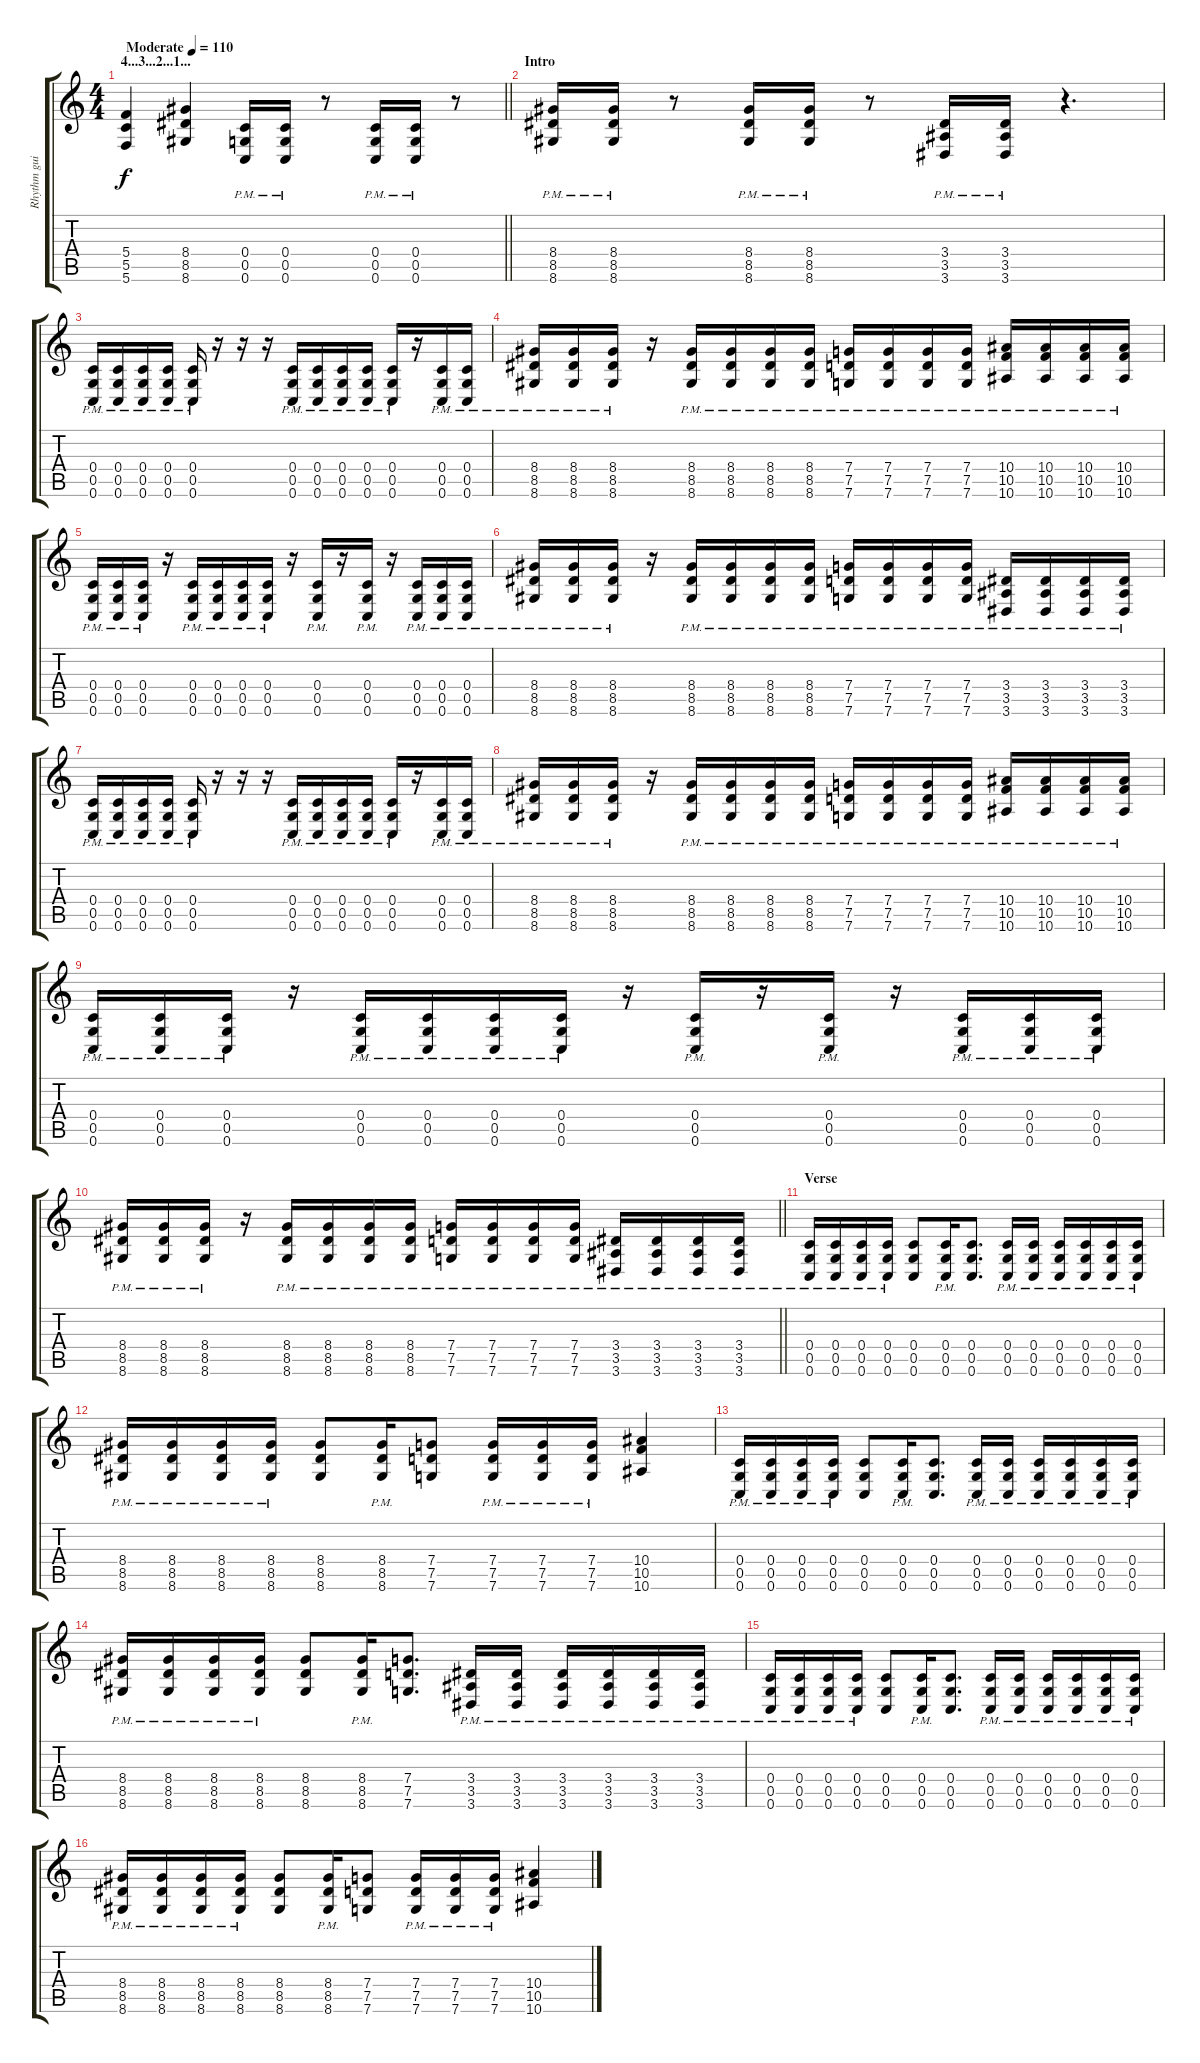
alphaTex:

\track ("Rhythm guitar" "Rhythm gui") {instrument distortionguitar}
\staff {score tabs}
\tuning (D4 A3 F3 C3 G2 C2) {hide}
\ts (4 4)
\section ("" "4...3...2...1...")
\tempo (110 "Moderate")
\clef g2
\barLineRight lightlight
\ks c
(5.4 5.5 5.6).4{dy f instrument distortionguitar} (8.4 8.5 8.6).4 (0.4{pm} 0.5{pm} 0.6{pm}).16 (0.4{pm} 0.5{pm} 0.6{pm}).16 r.8 (0.4{pm} 0.5{pm} 0.6{pm}).16 (0.4{pm} 0.5{pm} 0.6{pm}).16 r.8 |
\section ("" "Intro")
(8.4{pm} 8.5{pm} 8.6{pm}).16 (8.4{pm} 8.5{pm} 8.6{pm}).16 r.8 (8.4{pm} 8.5{pm} 8.6{pm}).16 (8.4{pm} 8.5{pm} 8.6{pm}).16 r.8 (3.4{pm} 3.5{pm} 3.6{pm}).16 (3.4{pm} 3.5{pm} 3.6{pm}).16 r.4{d} |
(0.4{pm} 0.5{pm} 0.6{pm}).16 (0.4{pm} 0.5{pm} 0.6{pm}).16 (0.4{pm} 0.5{pm} 0.6{pm}).16 (0.4{pm} 0.5{pm} 0.6{pm}).16 (0.4{pm} 0.5{pm} 0.6{pm}).16 r.16 r.16 r.16 (0.4{pm} 0.5{pm} 0.6{pm}).16 (0.4{pm} 0.5{pm} 0.6{pm}).16 (0.4{pm} 0.5{pm} 0.6{pm}).16 (0.4{pm} 0.5{pm} 0.6{pm}).16 (0.4{pm} 0.5{pm} 0.6{pm}).16 r.16 (0.4{pm} 0.5{pm} 0.6{pm}).16 (0.4{pm} 0.5{pm} 0.6{pm}).16 |
(8.4{pm} 8.5{pm} 8.6{pm}).16 (8.4{pm} 8.5{pm} 8.6{pm}).16 (8.4{pm} 8.5{pm} 8.6{pm}).16 r.16 (8.4{pm} 8.5{pm} 8.6{pm}).16 (8.4{pm} 8.5{pm} 8.6{pm}).16 (8.4{pm} 8.5{pm} 8.6{pm}).16 (8.4{pm} 8.5{pm} 8.6{pm}).16 (7.4{pm} 7.5{pm} 7.6{pm}).16 (7.4{pm} 7.5{pm} 7.6{pm}).16 (7.4{pm} 7.5{pm} 7.6{pm}).16 (7.4{pm} 7.5{pm} 7.6{pm}).16 (10.4{pm} 10.5{pm} 10.6{pm}).16 (10.4{pm} 10.5{pm} 10.6{pm}).16 (10.4{pm} 10.5{pm} 10.6{pm}).16 (10.4{pm} 10.5{pm} 10.6{pm}).16 |
(0.4{pm} 0.5{pm} 0.6{pm}).16 (0.4{pm} 0.5{pm} 0.6{pm}).16 (0.4{pm} 0.5{pm} 0.6{pm}).16 r.16 (0.4{pm} 0.5{pm} 0.6{pm}).16 (0.4{pm} 0.5{pm} 0.6{pm}).16 (0.4{pm} 0.5{pm} 0.6{pm}).16 (0.4{pm} 0.5{pm} 0.6{pm}).16 r.16 (0.4{pm} 0.5{pm} 0.6{pm}).16 r.16 (0.4{pm} 0.5{pm} 0.6{pm}).16 r.16 (0.4{pm} 0.5{pm} 0.6{pm}).16 (0.4{pm} 0.5{pm} 0.6{pm}).16 (0.4{pm} 0.5{pm} 0.6{pm}).16 |
(8.4{pm} 8.5{pm} 8.6{pm}).16 (8.4{pm} 8.5{pm} 8.6{pm}).16 (8.4{pm} 8.5{pm} 8.6{pm}).16 r.16 (8.4{pm} 8.5{pm} 8.6{pm}).16 (8.4{pm} 8.5{pm} 8.6{pm}).16 (8.4{pm} 8.5{pm} 8.6{pm}).16 (8.4{pm} 8.5{pm} 8.6{pm}).16 (7.4{pm} 7.5{pm} 7.6{pm}).16 (7.4{pm} 7.5{pm} 7.6{pm}).16 (7.4{pm} 7.5{pm} 7.6{pm}).16 (7.4{pm} 7.5{pm} 7.6{pm}).16 (3.4{pm} 3.5{pm} 3.6{pm}).16 (3.4{pm} 3.5{pm} 3.6{pm}).16 (3.4{pm} 3.5{pm} 3.6{pm}).16 (3.4{pm} 3.5{pm} 3.6{pm}).16 |
(0.4{pm} 0.5{pm} 0.6{pm}).16 (0.4{pm} 0.5{pm} 0.6{pm}).16 (0.4{pm} 0.5{pm} 0.6{pm}).16 (0.4{pm} 0.5{pm} 0.6{pm}).16 (0.4{pm} 0.5{pm} 0.6{pm}).16 r.16 r.16 r.16 (0.4{pm} 0.5{pm} 0.6{pm}).16 (0.4{pm} 0.5{pm} 0.6{pm}).16 (0.4{pm} 0.5{pm} 0.6{pm}).16 (0.4{pm} 0.5{pm} 0.6{pm}).16 (0.4{pm} 0.5{pm} 0.6{pm}).16 r.16 (0.4{pm} 0.5{pm} 0.6{pm}).16 (0.4{pm} 0.5{pm} 0.6{pm}).16 |
(8.4{pm} 8.5{pm} 8.6{pm}).16 (8.4{pm} 8.5{pm} 8.6{pm}).16 (8.4{pm} 8.5{pm} 8.6{pm}).16 r.16 (8.4{pm} 8.5{pm} 8.6{pm}).16 (8.4{pm} 8.5{pm} 8.6{pm}).16 (8.4{pm} 8.5{pm} 8.6{pm}).16 (8.4{pm} 8.5{pm} 8.6{pm}).16 (7.4{pm} 7.5{pm} 7.6{pm}).16 (7.4{pm} 7.5{pm} 7.6{pm}).16 (7.4{pm} 7.5{pm} 7.6{pm}).16 (7.4{pm} 7.5{pm} 7.6{pm}).16 (10.4{pm} 10.5{pm} 10.6{pm}).16 (10.4{pm} 10.5{pm} 10.6{pm}).16 (10.4{pm} 10.5{pm} 10.6{pm}).16 (10.4{pm} 10.5{pm} 10.6{pm}).16 |
(0.4{pm} 0.5{pm} 0.6{pm}).16 (0.4{pm} 0.5{pm} 0.6{pm}).16 (0.4{pm} 0.5{pm} 0.6{pm}).16 r.16 (0.4{pm} 0.5{pm} 0.6{pm}).16 (0.4{pm} 0.5{pm} 0.6{pm}).16 (0.4{pm} 0.5{pm} 0.6{pm}).16 (0.4{pm} 0.5{pm} 0.6{pm}).16 r.16 (0.4{pm} 0.5{pm} 0.6{pm}).16 r.16 (0.4{pm} 0.5{pm} 0.6{pm}).16 r.16 (0.4{pm} 0.5{pm} 0.6{pm}).16 (0.4{pm} 0.5{pm} 0.6{pm}).16 (0.4{pm} 0.5{pm} 0.6{pm}).16 |
\barLineRight lightlight
(8.4{pm} 8.5{pm} 8.6{pm}).16 (8.4{pm} 8.5{pm} 8.6{pm}).16 (8.4{pm} 8.5{pm} 8.6{pm}).16 r.16 (8.4{pm} 8.5{pm} 8.6{pm}).16 (8.4{pm} 8.5{pm} 8.6{pm}).16 (8.4{pm} 8.5{pm} 8.6{pm}).16 (8.4{pm} 8.5{pm} 8.6{pm}).16 (7.4{pm} 7.5{pm} 7.6{pm}).16 (7.4{pm} 7.5{pm} 7.6{pm}).16 (7.4{pm} 7.5{pm} 7.6{pm}).16 (7.4{pm} 7.5{pm} 7.6{pm}).16 (3.4{pm} 3.5{pm} 3.6{pm}).16 (3.4{pm} 3.5{pm} 3.6{pm}).16 (3.4{pm} 3.5{pm} 3.6{pm}).16 (3.4{pm} 3.5{pm} 3.6{pm}).16 |
\section ("" "Verse")
(0.4{pm} 0.5{pm} 0.6{pm}).16 (0.4{pm} 0.5{pm} 0.6{pm}).16 (0.4{pm} 0.5{pm} 0.6{pm}).16 (0.4{pm} 0.5{pm} 0.6{pm}).16 (0.4 0.5 0.6).8 (0.4{pm} 0.5{pm} 0.6{pm}).16 (0.4 0.5 0.6).8{d} (0.4{pm} 0.5{pm} 0.6{pm}).16 (0.4{pm} 0.5{pm} 0.6{pm}).16 (0.4{pm} 0.5{pm} 0.6{pm}).16 (0.4{pm} 0.5{pm} 0.6{pm}).16 (0.4{pm} 0.5{pm} 0.6{pm}).16 (0.4{pm} 0.5{pm} 0.6{pm}).16 |
(8.4{pm} 8.5{pm} 8.6{pm}).16 (8.4{pm} 8.5{pm} 8.6{pm}).16 (8.4{pm} 8.5{pm} 8.6{pm}).16 (8.4{pm} 8.5{pm} 8.6{pm}).16 (8.4 8.5 8.6).8 (8.4{pm} 8.5{pm} 8.6{pm}).16 (7.4 7.5 7.6).8 (7.4{pm} 7.5{pm} 7.6{pm}).16 (7.4{pm} 7.5{pm} 7.6{pm}).16 (7.4{pm} 7.5{pm} 7.6{pm}).16 (10.4 10.5 10.6).4 |
(0.4{pm} 0.5{pm} 0.6{pm}).16 (0.4{pm} 0.5{pm} 0.6{pm}).16 (0.4{pm} 0.5{pm} 0.6{pm}).16 (0.4{pm} 0.5{pm} 0.6{pm}).16 (0.4 0.5 0.6).8 (0.4{pm} 0.5{pm} 0.6{pm}).16 (0.4 0.5 0.6).8{d} (0.4{pm} 0.5{pm} 0.6{pm}).16 (0.4{pm} 0.5{pm} 0.6{pm}).16 (0.4{pm} 0.5{pm} 0.6{pm}).16 (0.4{pm} 0.5{pm} 0.6{pm}).16 (0.4{pm} 0.5{pm} 0.6{pm}).16 (0.4{pm} 0.5{pm} 0.6{pm}).16 |
(8.4{pm} 8.5{pm} 8.6{pm}).16 (8.4{pm} 8.5{pm} 8.6{pm}).16 (8.4{pm} 8.5{pm} 8.6{pm}).16 (8.4{pm} 8.5{pm} 8.6{pm}).16 (8.4 8.5 8.6).8 (8.4{pm} 8.5{pm} 8.6{pm}).16 (7.4 7.5 7.6).8{d} (3.4{pm} 3.5{pm} 3.6{pm}).16 (3.4{pm} 3.5{pm} 3.6{pm}).16 (3.4{pm} 3.5{pm} 3.6{pm}).16 (3.4{pm} 3.5{pm} 3.6{pm}).16 (3.4{pm} 3.5{pm} 3.6{pm}).16 (3.4{pm} 3.5{pm} 3.6{pm}).16 |
(0.4{pm} 0.5{pm} 0.6{pm}).16 (0.4{pm} 0.5{pm} 0.6{pm}).16 (0.4{pm} 0.5{pm} 0.6{pm}).16 (0.4{pm} 0.5{pm} 0.6{pm}).16 (0.4 0.5 0.6).8 (0.4{pm} 0.5{pm} 0.6{pm}).16 (0.4 0.5 0.6).8{d} (0.4{pm} 0.5{pm} 0.6{pm}).16 (0.4{pm} 0.5{pm} 0.6{pm}).16 (0.4{pm} 0.5{pm} 0.6{pm}).16 (0.4{pm} 0.5{pm} 0.6{pm}).16 (0.4{pm} 0.5{pm} 0.6{pm}).16 (0.4{pm} 0.5{pm} 0.6{pm}).16 |
(8.4{pm} 8.5{pm} 8.6{pm}).16 (8.4{pm} 8.5{pm} 8.6{pm}).16 (8.4{pm} 8.5{pm} 8.6{pm}).16 (8.4{pm} 8.5{pm} 8.6{pm}).16 (8.4 8.5 8.6).8 (8.4{pm} 8.5{pm} 8.6{pm}).16 (7.4 7.5 7.6).8 (7.4{pm} 7.5{pm} 7.6{pm}).16 (7.4{pm} 7.5{pm} 7.6{pm}).16 (7.4{pm} 7.5{pm} 7.6{pm}).16 (10.4 10.5 10.6).4
